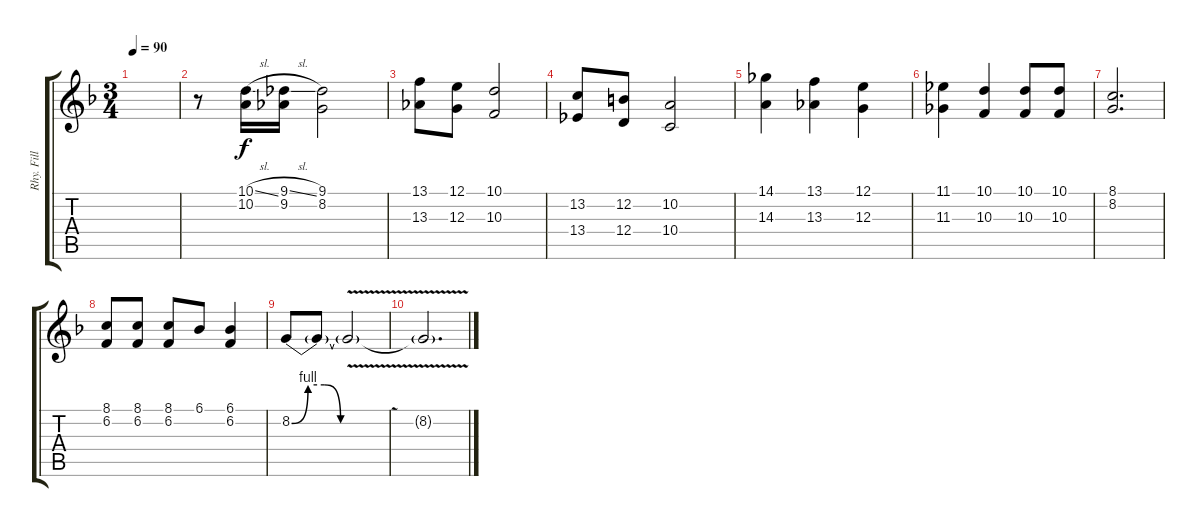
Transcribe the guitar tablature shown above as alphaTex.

\track ("Rhy. Fill" "Rhy. Fill") {instrument drawbarorgan}
\staff {score tabs}
\tuning (E4 B3 G3 D3 A2 E2) {hide}
\ts (3 4)
\tempo 90
\clef g2
\ks f
|
r.8 (10.1{sl} 10.2).16 (9.1{sl} 9.2).16 (9.1 8.2).2 |
(13.1 13.3).8 (12.1 12.3).8 (10.1 10.3).2 |
(13.2 13.4).8 (12.2 12.4).8 (10.2 10.4).2 |
(14.1 14.3).4 (13.1 13.3).4 (12.1 12.3).4 |
(11.1 11.3).4 (10.1 10.3).4 (10.1 10.3).8 (10.1 10.3).8 |
(8.1 8.2).2{d} |
(8.1 6.2).8 (8.1 6.2).8 (8.1 6.2).8 6.1.8 (6.1 6.2).4 |
8.2{be (custom 0 0 10 4 20 4 30 0 60 0)}.8 8.2{t}.8 8.2{v t}.2 |
8.2{t}.2{d}
